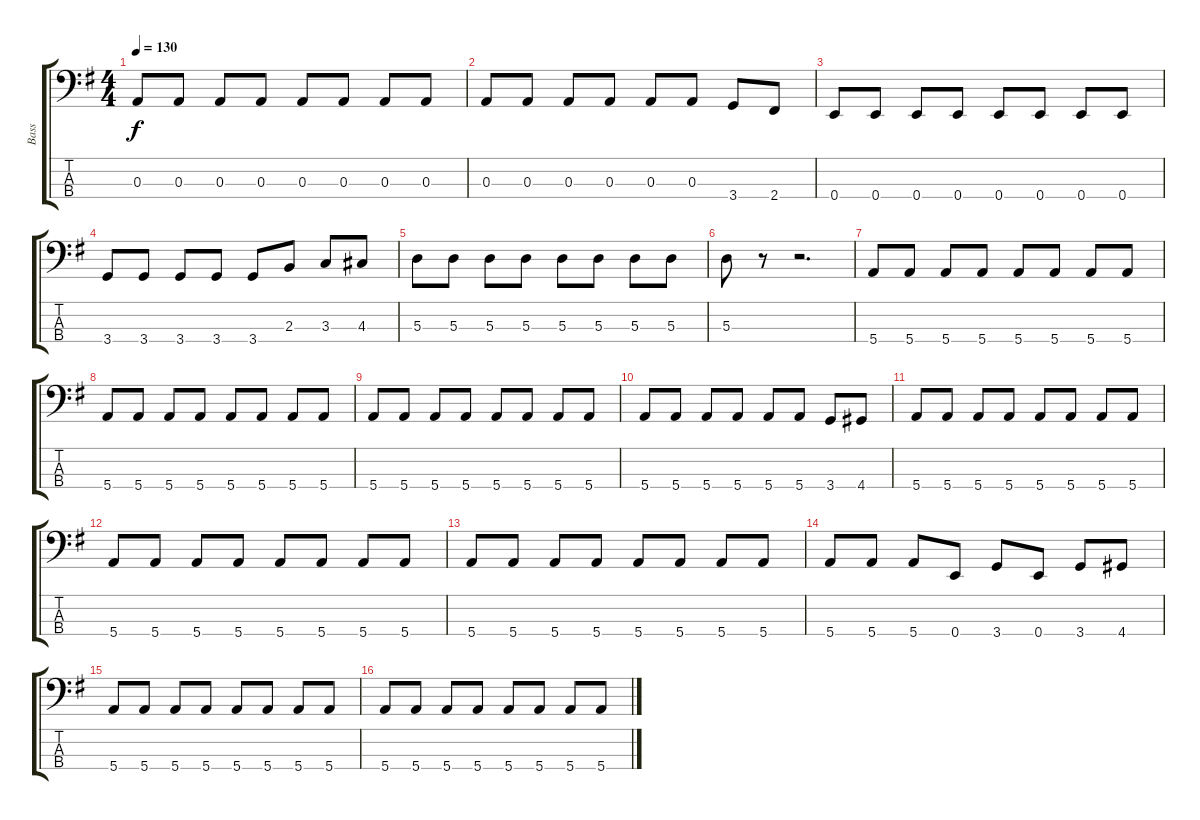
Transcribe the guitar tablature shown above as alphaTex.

\track ("Bass" "Bass") {instrument electricbassfinger}
\staff {score tabs}
\tuning (G2 D2 A1 E1) {hide}
\ts (4 4)
\tempo 130
\clef f4
\ks g
0.3.8{dy f} 0.3.8 0.3.8 0.3.8 0.3.8 0.3.8 0.3.8 0.3.8 |
0.3.8 0.3.8 0.3.8 0.3.8 0.3.8 0.3.8 3.4.8 2.4.8 |
0.4.8 0.4.8 0.4.8 0.4.8 0.4.8 0.4.8 0.4.8 0.4.8 |
3.4.8 3.4.8 3.4.8 3.4.8 3.4.8 2.3.8 3.3.8 4.3.8 |
5.3.8 5.3.8 5.3.8 5.3.8 5.3.8 5.3.8 5.3.8 5.3.8 |
5.3.8 r.8 r.2{d} |
5.4.8 5.4.8 5.4.8 5.4.8 5.4.8 5.4.8 5.4.8 5.4.8 |
5.4.8 5.4.8 5.4.8 5.4.8 5.4.8 5.4.8 5.4.8 5.4.8 |
5.4.8 5.4.8 5.4.8 5.4.8 5.4.8 5.4.8 5.4.8 5.4.8 |
5.4.8 5.4.8 5.4.8 5.4.8 5.4.8 5.4.8 3.4.8 4.4.8 |
5.4.8 5.4.8 5.4.8 5.4.8 5.4.8 5.4.8 5.4.8 5.4.8 |
5.4.8 5.4.8 5.4.8 5.4.8 5.4.8 5.4.8 5.4.8 5.4.8 |
5.4.8 5.4.8 5.4.8 5.4.8 5.4.8 5.4.8 5.4.8 5.4.8 |
5.4.8 5.4.8 5.4.8 0.4.8 3.4.8 0.4.8 3.4.8 4.4.8 |
5.4.8 5.4.8 5.4.8 5.4.8 5.4.8 5.4.8 5.4.8 5.4.8 |
5.4.8 5.4.8 5.4.8 5.4.8 5.4.8 5.4.8 5.4.8 5.4.8
